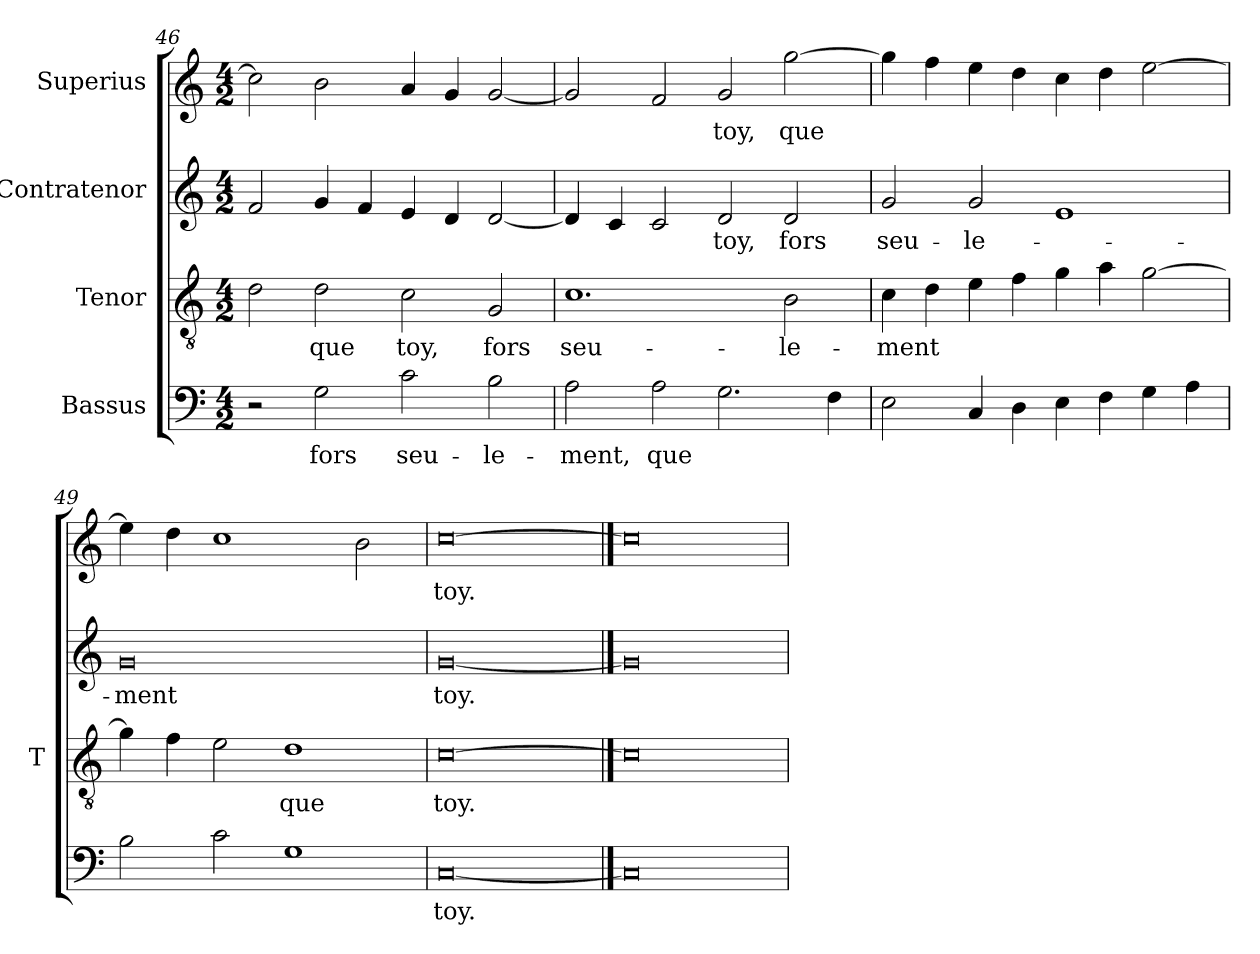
**kern	**text	**kern	**text	**kern	**text	**kern	**text
*part4	*part4	*part3	*part3	*part2	*part2	*part1	*part1
*staff4	*staff4	*staff3	*staff3	*staff2	*staff2	*staff1	*staff1
*I"Bassus	*	*I"Tenor	*	*I"Contratenor	*	*I"Superius	*
*	*	*I'T	*	*	*	*	*
*clefF4	*	*clefGv2	*	*clefG2	*	*clefG2	*
*k[]	*	*k[]	*	*k[]	*	*k[]	*
*M4/2	*	*M4/2	*	*M4/2	*	*M4/2	*
=46	=46	=46	=46	=46	=46	=46	=46
2r	.	2d	.	2f	.	2cc]	.
2G	-fors	2d	-que	4g	.	2b	.
.	.	.	.	4f	.	.	.
2c	seu-	2c	-toy,	4e	.	4a	.
.	.	.	.	4d	.	4g	.
2B	le-	2G	-fors	[2d	.	[2g	.
=47	=47	=47	=47	=47	=47	=47	=47
2A	-ment,	1.c	seu-	4d]	.	2g]	.
.	.	.	.	4c	.	.	.
2A	-que	.	.	2c	.	2f	.
2.G	.	.	.	2d	-toy,	2g	-toy,
.	.	2B	le-	2d	-fors	[2gg	-que
4F	.	.	.	.	.	.	.
=48	=48	=48	=48	=48	=48	=48	=48
2E	.	4c	-ment	2g	seu-	4gg]	.
.	.	4d	.	.	.	4ff	.
4C	.	4e	.	2g	le-	4ee	.
4D	.	4f	.	.	.	4dd	.
4E	.	4g	.	1e	.	4cc	.
4F	.	4a	.	.	.	4dd	.
4G	.	[2g	.	.	.	[2ee	.
4A	.	.	.	.	.	.	.
=49	=49	=49	=49	=49	=49	=49	=49
2B	.	4g]	.	0g	-ment	4ee]	.
.	.	4f	.	.	.	4dd	.
2c	.	2e	.	.	.	1cc	.
1G	.	1d	-que	.	.	.	.
.	.	.	.	.	.	2b	.
=50	=50	=50	=50	=50	=50	=50	=50
[0C	-toy.	[0c	-toy.	[0g	-toy.	[0cc	-toy.
==51	==51	==51	==51	==51	==51	==51	==51
0C]	.	0c]	.	0g]	.	0cc]	.
=	=	=	=	=	=	=	=
*-	*-	*-	*-	*-	*-	*-	*-
